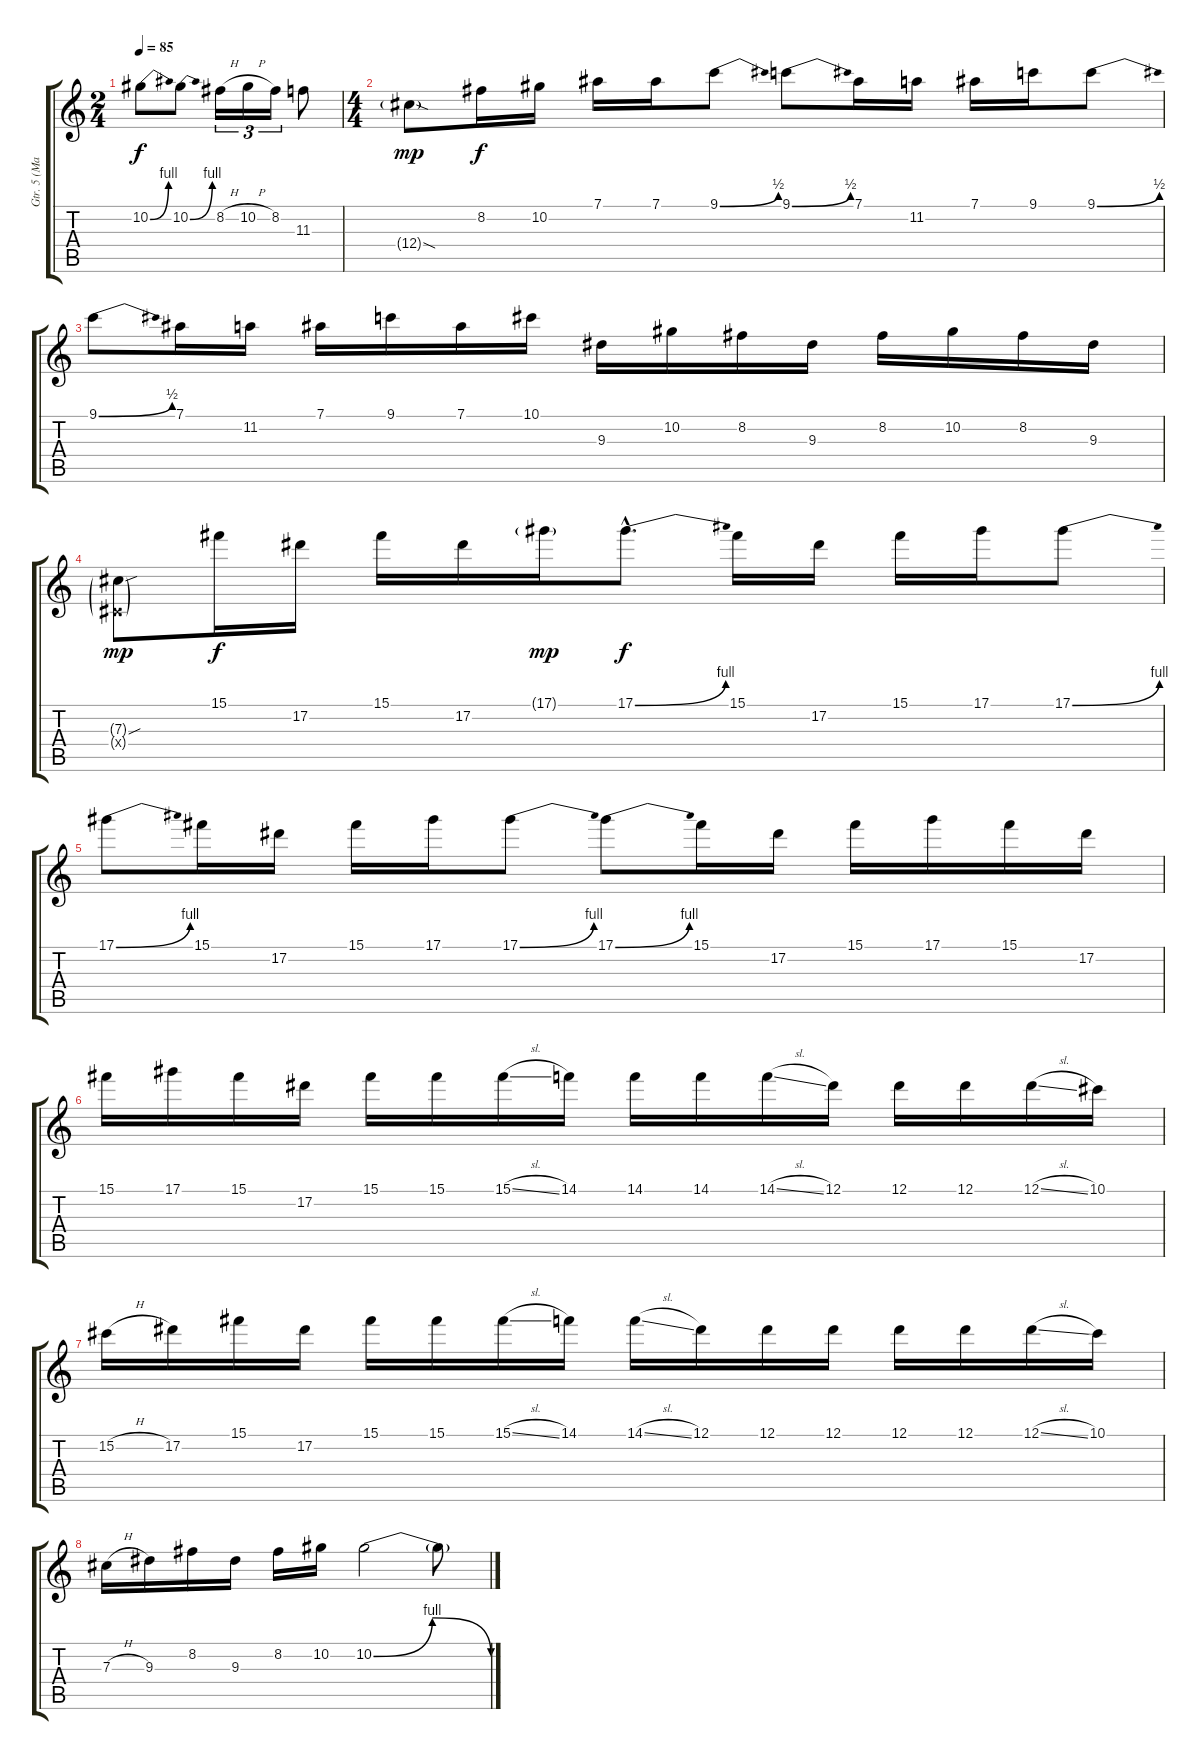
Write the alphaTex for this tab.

\track ("Gtr. 5 (Main Lead)" "Gtr. 5 (Ma") {instrument overdrivenguitar}
\staff {score tabs}
\tuning (Eb4 Bb3 Gb3 Db3 Ab2 Eb2) {hide}
\ts (2 4)
\tempo 85
\clef g2
\ks c
10.2{be (bend 0 0 60 4)}.8{dy f} 10.2{be (bend 0 0 60 4)}.8 8.2{h}.16{tu (3 2)} 10.2{h}.16{tu (3 2)} 8.2.16{tu (3 2)} 11.3.8 |
\ts (4 4)
12.4{sod g}.8{dy mp} 8.2.16{dy f} 10.2.16 7.1.16 7.1.16 9.1{be (bend 0 0 60 2)}.8 9.1{be (bend 0 0 60 2)}.8 7.1.16 11.2.16 7.1.16 9.1.16 9.1{be (bend 0 0 60 2)}.8 |
9.1{be (bend 0 0 60 2)}.8 7.1.16 11.2.16 7.1.16 9.1.16 7.1.16 10.1.16 9.3.16 10.2.16 8.2.16 9.3.16 8.2.16 10.2.16 8.2.16 9.3.16 |
(7.3{sou g} 0.4{g x}).8{dy mp} 15.1.16{dy f} 17.2.16 15.1.16 17.2.16 17.1{g}.16{dy mp} 17.1{be (bend 0 0 60 4) hac}.8{d dy f} 15.1.16 17.2.16 15.1.16 17.1.16 17.1{be (bend 0 0 60 4)}.8 |
17.1{be (bend 0 0 60 4)}.8 15.1.16 17.2.16 15.1.16 17.1.16 17.1{be (bend 0 0 60 4)}.8 17.1{be (bend 0 0 60 4)}.8 15.1.16 17.2.16 15.1.16 17.1.16 15.1.16 17.2.16 |
15.1.16 17.1.16 15.1.16 17.2.16 15.1.16 15.1.16 15.1{sl}.16 14.1.16 14.1.16 14.1.16 14.1{sl}.16 12.1.16 12.1.16 12.1.16 12.1{sl}.16 10.1.16 |
15.2{h}.16 17.2.16 15.1.16 17.2.16 15.1.16 15.1.16 15.1{sl}.16 14.1.16 14.1{sl}.16 12.1.16 12.1.16 12.1.16 12.1.16 12.1.16 12.1{sl}.16 10.1.16 |
7.3{h}.16 9.3.16 8.2.16 9.3.16 8.2.16 10.2.16 10.2{be (bendrelease 0 0 30 4 49 4 60 0)}.2 10.2{t}.8
